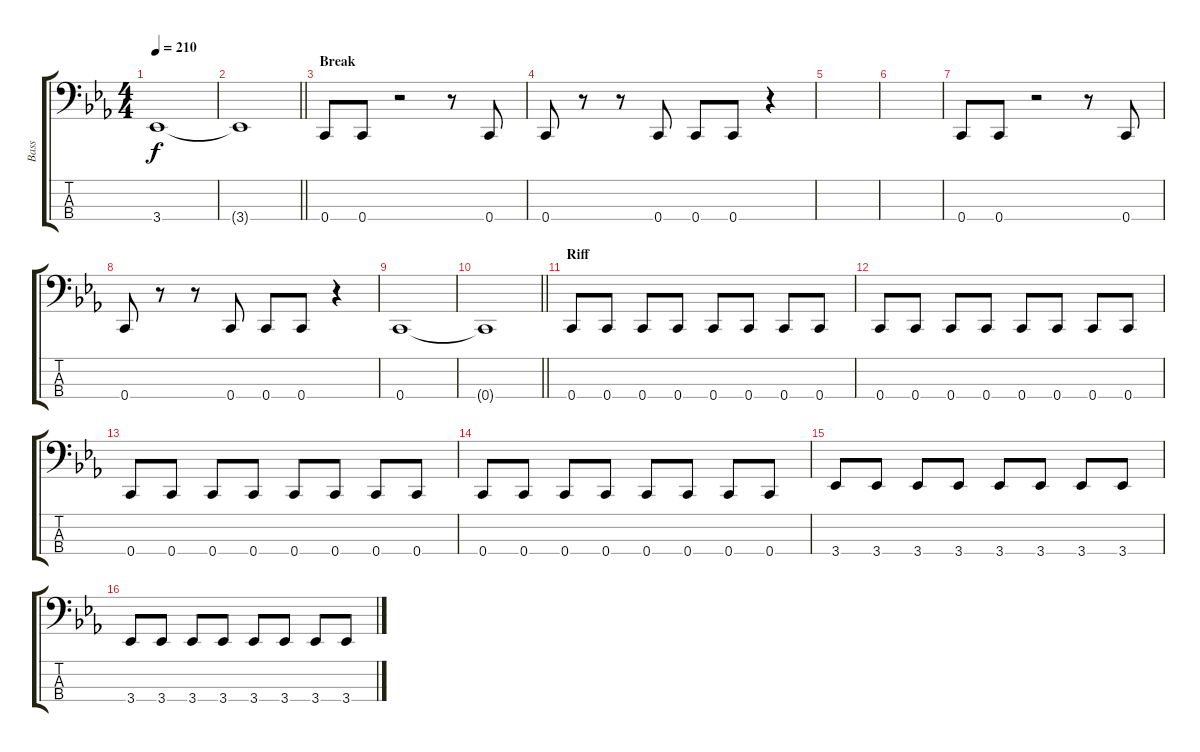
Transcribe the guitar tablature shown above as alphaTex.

\track ("Bass" "Bass") {instrument electricbasspick}
\staff {score tabs}
\tuning (F2 C2 G1 C1) {hide}
\ts (4 4)
\tempo 210
\clef f4
\ks cminor
3.4{t}.1{dy f} |
\barLineRight lightlight
3.4{t}.1 |
\section ("" "Break")
0.4.8 0.4.8 r.2 r.8 0.4.8 |
0.4.8 r.8 r.8 0.4.8 0.4.8 0.4.8 r.4 |
|
|
0.4.8 0.4.8 r.2 r.8 0.4.8 |
0.4.8 r.8 r.8 0.4.8 0.4.8 0.4.8 r.4 |
0.4.1 |
\barLineRight lightlight
0.4{t}.1 |
\section ("" "Riff")
0.4.8 0.4.8 0.4.8 0.4.8 0.4.8 0.4.8 0.4.8 0.4.8 |
0.4.8 0.4.8 0.4.8 0.4.8 0.4.8 0.4.8 0.4.8 0.4.8 |
0.4.8 0.4.8 0.4.8 0.4.8 0.4.8 0.4.8 0.4.8 0.4.8 |
0.4.8 0.4.8 0.4.8 0.4.8 0.4.8 0.4.8 0.4.8 0.4.8 |
3.4.8 3.4.8 3.4.8 3.4.8 3.4.8 3.4.8 3.4.8 3.4.8 |
3.4.8 3.4.8 3.4.8 3.4.8 3.4.8 3.4.8 3.4.8 3.4.8
